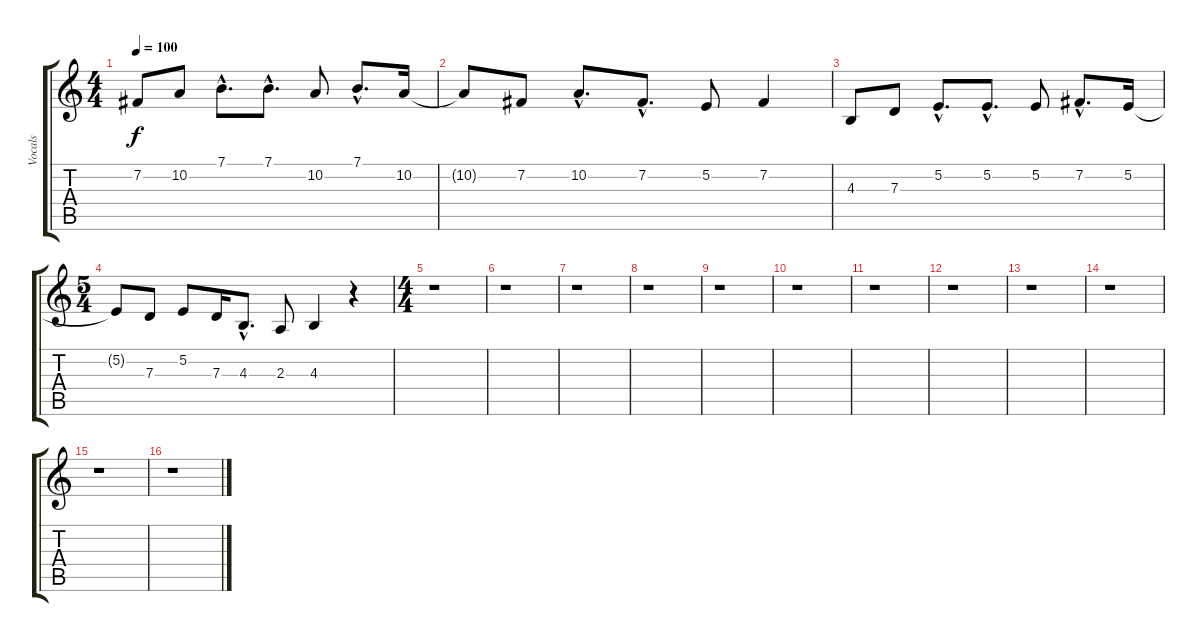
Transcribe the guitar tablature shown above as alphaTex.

\track ("Vocals" "Vocals") {instrument lead2sawtooth}
\staff {score tabs}
\tuning (E4 B3 G3 D3 A2 E2) {hide}
\ts (4 4)
\tempo 100
\clef g2
\ks c
7.2.8{dy f instrument lead2sawtooth} 10.2.8 7.1{hac}.8{d} 7.1{hac}.8{d} 10.2.8 7.1{hac}.8{d} 10.2.16 |
10.2{t}.8 7.2.8 10.2{hac}.8{d} 7.2{hac}.8{d} 5.2.8 7.2.4 |
4.3.8 7.3.8 5.2{hac}.8{d} 5.2{hac}.8{d} 5.2.8 7.2{hac}.8{d} 5.2.16 |
\ts (5 4)
5.2{t}.8 7.3.8 5.2.8 7.3.16 4.3{hac}.8{d} 2.3.8 4.3.4 r.4 |
\ts (4 4)
\section ("" "")
r.1 |
r.1 |
r.1 |
r.1 |
r.1 |
r.1 |
r.1 |
r.1 |
r.1 |
r.1 |
r.1 |
r.1
